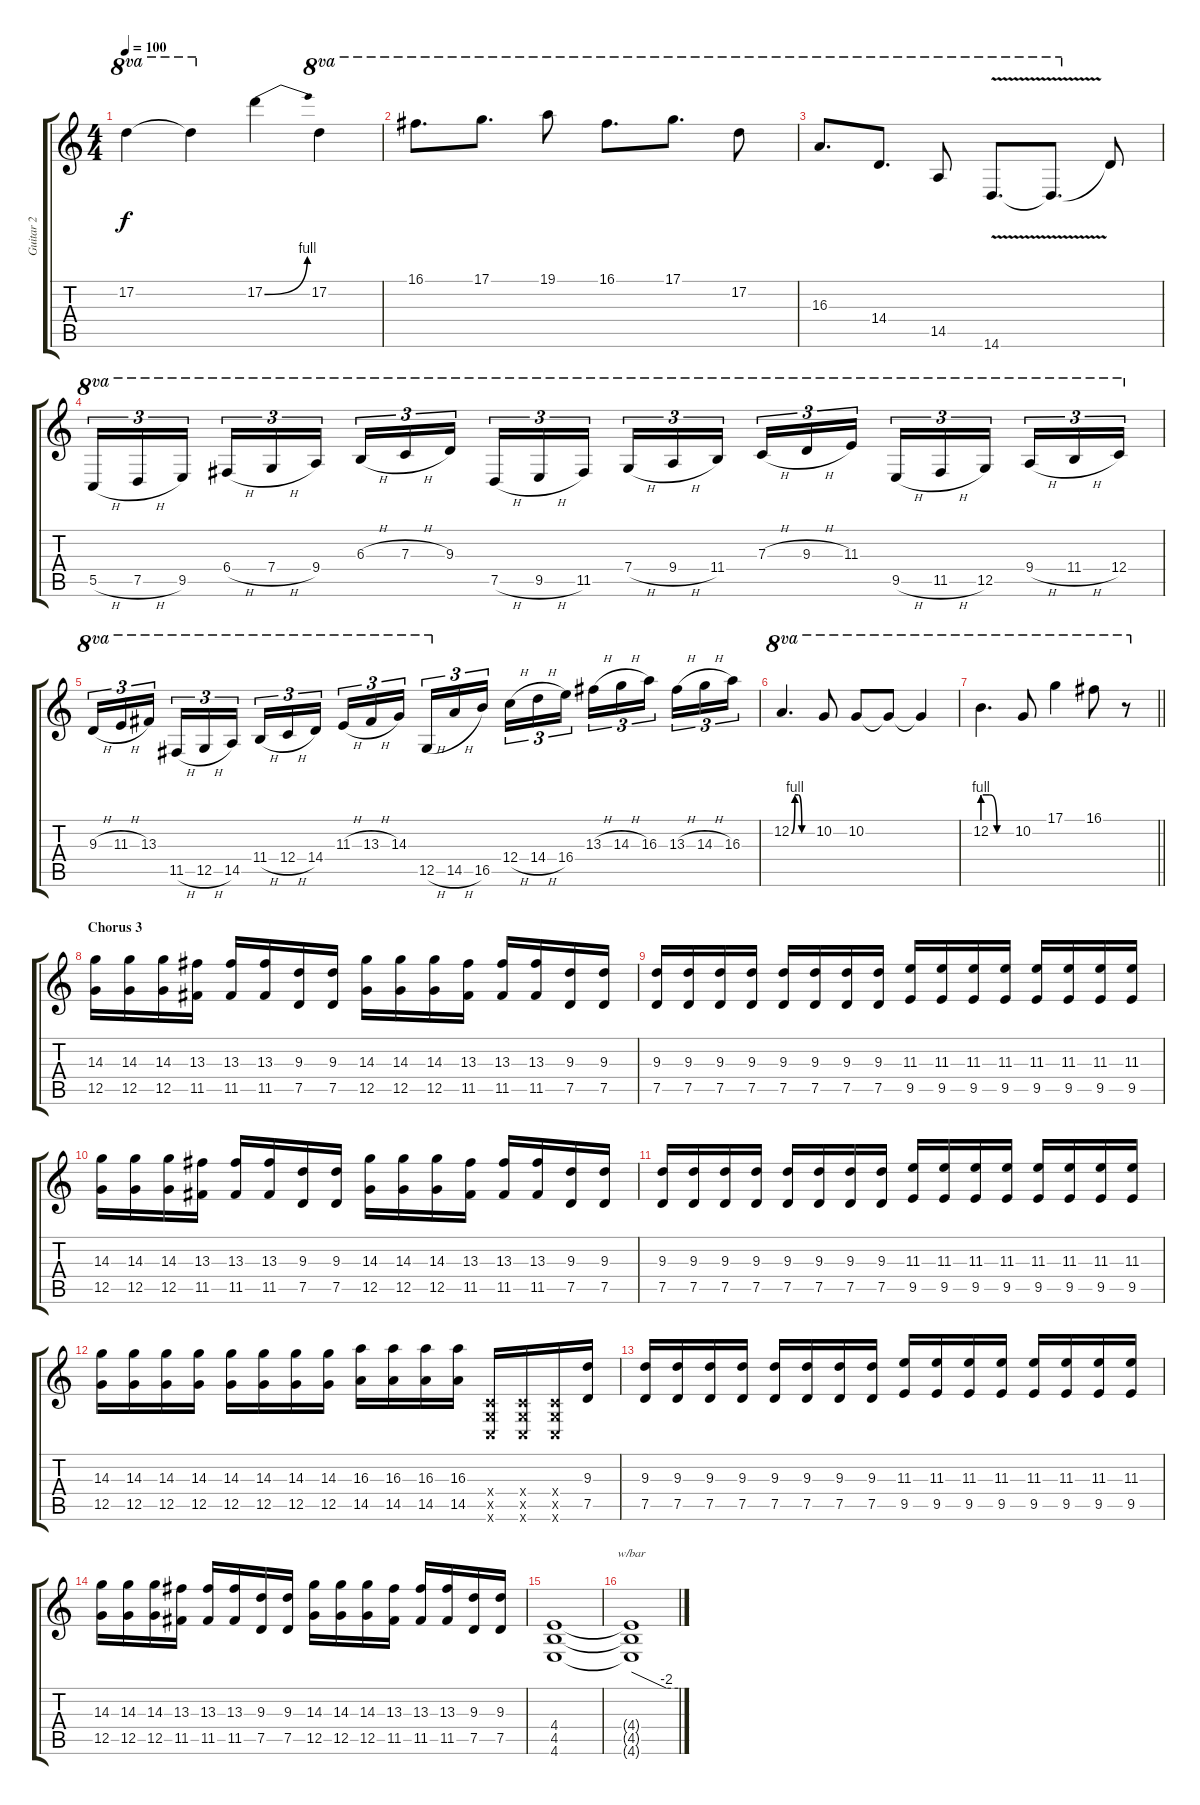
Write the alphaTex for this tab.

\track ("Guitar 2" "Guitar 2") {instrument overdrivenguitar}
\staff {score tabs}
\tuning (D4 A3 F3 C3 G2 C2) {hide}
\ts (4 4)
\tempo 100
\clef g2
\ks c
17.2{t}.4{ot 8va dy f} 17.2{t}.4{ot 8va} 17.2{be (bend 0 0 60 4)}.4 17.2.4{ot 8va} |
16.1.8{d ot 8va} 17.1.8{d ot 8va} 19.1.8{ot 8va} 16.1.8{d ot 8va} 17.1.8{d ot 8va} 17.2.8{ot 8va} |
16.3.8{d ot 8va} 14.4.8{d ot 8va} 14.5.8{ot 8va} 14.6{v}.8{d ot 8va} 14.6{t}.8{d ot 8va} 14.6{t}.8 |
5.5{h}.16{tu (3 2) ot 8va} 7.5{h}.16{tu (3 2) ot 8va} 9.5.16{tu (3 2) ot 8va beam splitsecondary} 6.4{h}.16{tu (3 2) ot 8va} 7.4{h}.16{tu (3 2) ot 8va} 9.4.16{tu (3 2) ot 8va} 6.3{h}.16{tu (3 2) ot 8va} 7.3{h}.16{tu (3 2) ot 8va} 9.3.16{tu (3 2) ot 8va beam splitsecondary} 7.5{h}.16{tu (3 2) ot 8va} 9.5{h}.16{tu (3 2) ot 8va} 11.5.16{tu (3 2) ot 8va} 7.4{h}.16{tu (3 2) ot 8va} 9.4{h}.16{tu (3 2) ot 8va} 11.4.16{tu (3 2) ot 8va beam splitsecondary} 7.3{h}.16{tu (3 2) ot 8va} 9.3{h}.16{tu (3 2) ot 8va} 11.3.16{tu (3 2) ot 8va} 9.5{h}.16{tu (3 2) ot 8va} 11.5{h}.16{tu (3 2) ot 8va} 12.5.16{tu (3 2) ot 8va beam splitsecondary} 9.4{h}.16{tu (3 2) ot 8va} 11.4{h}.16{tu (3 2) ot 8va} 12.4.16{tu (3 2) ot 8va} |
9.3{h}.16{tu (3 2) ot 8va} 11.3{h}.16{tu (3 2) ot 8va} 13.3.16{tu (3 2) ot 8va beam splitsecondary} 11.5{h}.16{tu (3 2) ot 8va} 12.5{h}.16{tu (3 2) ot 8va} 14.5.16{tu (3 2) ot 8va} 11.4{h}.16{tu (3 2) ot 8va} 12.4{h}.16{tu (3 2) ot 8va} 14.4.16{tu (3 2) ot 8va beam splitsecondary} 11.3{h}.16{tu (3 2) ot 8va} 13.3{h}.16{tu (3 2) ot 8va} 14.3.16{tu (3 2) ot 8va} 12.5{h}.16{tu (3 2) ot 8va} 14.5{h}.16{tu (3 2)} 16.5.16{tu (3 2) beam splitsecondary} 12.4{h}.16{tu (3 2)} 14.4{h}.16{tu (3 2)} 16.4.16{tu (3 2)} 13.3{h}.16{tu (3 2)} 14.3{h}.16{tu (3 2)} 16.3.16{tu (3 2) beam splitsecondary} 13.3{h}.16{tu (3 2)} 14.3{h}.16{tu (3 2)} 16.3.16{tu (3 2)} |
12.2{be (custom 0 0 10 4 20 4 30 0 60 0)}.4{d ot 8va} 10.2.8{ot 8va} 10.2.8{ot 8va} 10.2{t}.8{ot 8va} 10.2{t}.4{ot 8va} |
\barLineRight lightlight
12.2{be (custom 0 4 15 4 30 0 60 0)}.4{d ot 8va} 10.2.8{ot 8va} 17.1.4{ot 8va} 16.1.8{ot 8va} r.8{ot 8va} |
\section ("" "Chorus 3")
(14.3 12.5).16 (14.3 12.5).16 (14.3 12.5).16 (13.3 11.5).16 (13.3 11.5).16 (13.3 11.5).16 (9.3 7.5).16 (9.3 7.5).16 (14.3 12.5).16 (14.3 12.5).16 (14.3 12.5).16 (13.3 11.5).16 (13.3 11.5).16 (13.3 11.5).16 (9.3 7.5).16 (9.3 7.5).16 |
(9.3 7.5).16 (9.3 7.5).16 (9.3 7.5).16 (9.3 7.5).16 (9.3 7.5).16 (9.3 7.5).16 (9.3 7.5).16 (9.3 7.5).16 (11.3 9.5).16 (11.3 9.5).16 (11.3 9.5).16 (11.3 9.5).16 (11.3 9.5).16 (11.3 9.5).16 (11.3 9.5).16 (11.3 9.5).16 |
(14.3 12.5).16 (14.3 12.5).16 (14.3 12.5).16 (13.3 11.5).16 (13.3 11.5).16 (13.3 11.5).16 (9.3 7.5).16 (9.3 7.5).16 (14.3 12.5).16 (14.3 12.5).16 (14.3 12.5).16 (13.3 11.5).16 (13.3 11.5).16 (13.3 11.5).16 (9.3 7.5).16 (9.3 7.5).16 |
(9.3 7.5).16 (9.3 7.5).16 (9.3 7.5).16 (9.3 7.5).16 (9.3 7.5).16 (9.3 7.5).16 (9.3 7.5).16 (9.3 7.5).16 (11.3 9.5).16 (11.3 9.5).16 (11.3 9.5).16 (11.3 9.5).16 (11.3 9.5).16 (11.3 9.5).16 (11.3 9.5).16 (11.3 9.5).16 |
(14.3 12.5).16 (14.3 12.5).16 (14.3 12.5).16 (14.3 12.5).16 (14.3 12.5).16 (14.3 12.5).16 (14.3 12.5).16 (14.3 12.5).16 (16.3 14.5).16 (16.3 14.5).16 (16.3 14.5).16 (16.3 14.5).16 (0.4{x} 0.5{x} 0.6{x}).16 (0.4{x} 0.5{x} 0.6{x}).16 (0.4{x} 0.5{x} 0.6{x}).16 (9.3 7.5).16 |
(9.3 7.5).16 (9.3 7.5).16 (9.3 7.5).16 (9.3 7.5).16 (9.3 7.5).16 (9.3 7.5).16 (9.3 7.5).16 (9.3 7.5).16 (11.3 9.5).16 (11.3 9.5).16 (11.3 9.5).16 (11.3 9.5).16 (11.3 9.5).16 (11.3 9.5).16 (11.3 9.5).16 (11.3 9.5).16 |
(14.3 12.5).16 (14.3 12.5).16 (14.3 12.5).16 (13.3 11.5).16 (13.3 11.5).16 (13.3 11.5).16 (9.3 7.5).16 (9.3 7.5).16 (14.3 12.5).16 (14.3 12.5).16 (14.3 12.5).16 (13.3 11.5).16 (13.3 11.5).16 (13.3 11.5).16 (9.3 7.5).16 (9.3 7.5).16 |
(4.4 4.5 4.6).1 |
(4.4{t} 4.5{t} 4.6{t}).1{tbe (custom default 0 0 45 -8 60 -8)}
